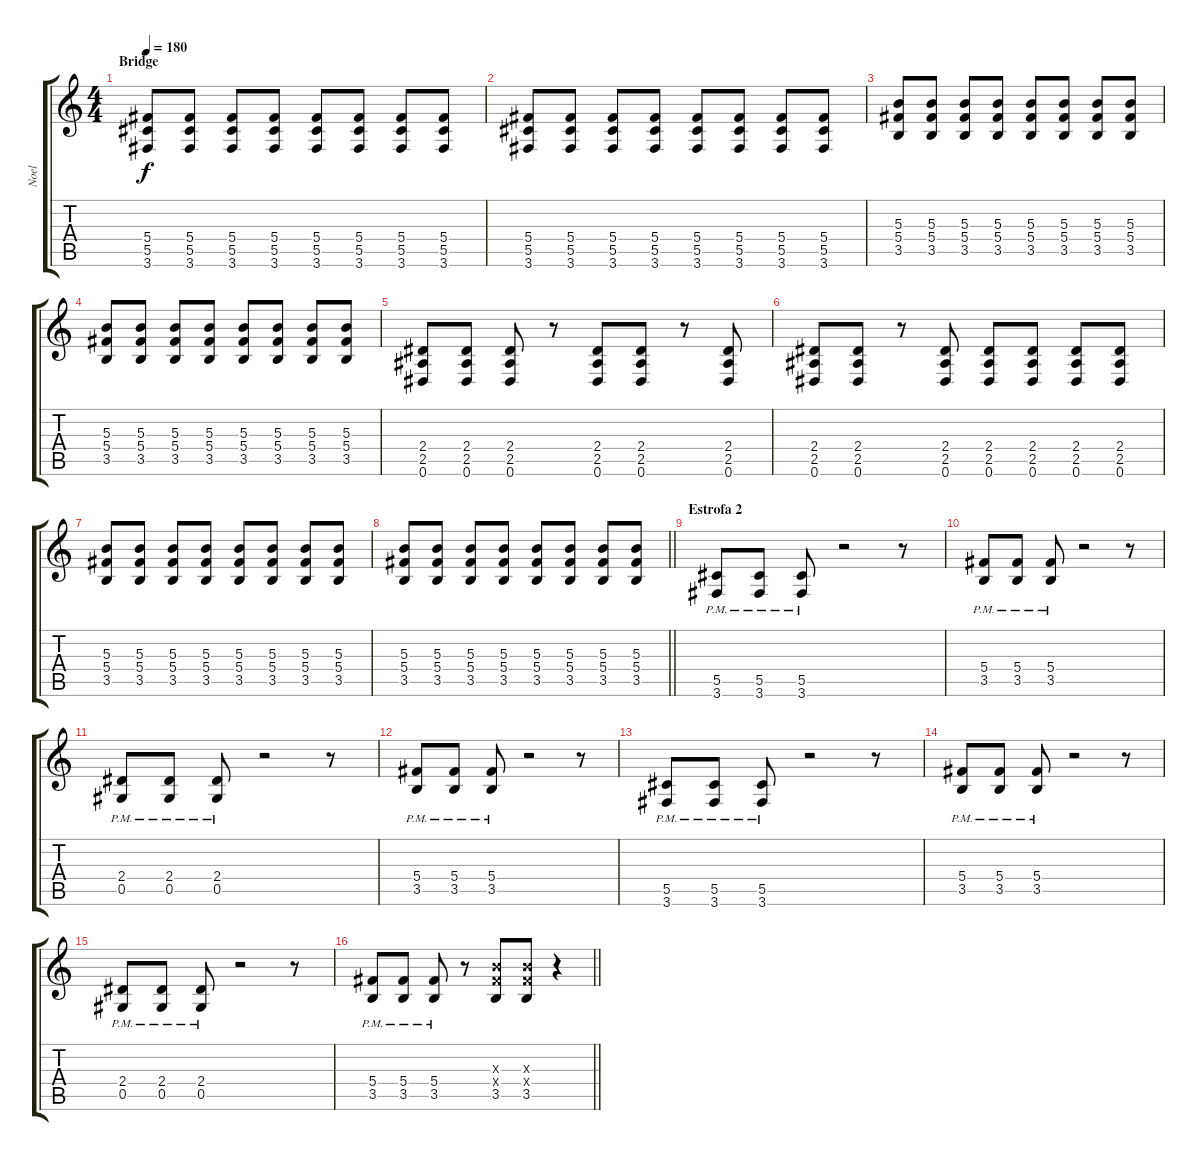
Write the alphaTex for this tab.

\track ("Noel" "Noel") {instrument overdrivenguitar}
\staff {score tabs}
\tuning (Eb4 Bb3 Gb3 Db3 Ab2 Eb2) {hide}
\ts (4 4)
\section ("" "Bridge")
\tempo 180
\clef g2
\ks c
(5.4 5.5 3.6).8{dy f} (5.4 5.5 3.6).8 (5.4 5.5 3.6).8 (5.4 5.5 3.6).8 (5.4 5.5 3.6).8 (5.4 5.5 3.6).8 (5.4 5.5 3.6).8 (5.4 5.5 3.6).8 |
(5.4 5.5 3.6).8 (5.4 5.5 3.6).8 (5.4 5.5 3.6).8 (5.4 5.5 3.6).8 (5.4 5.5 3.6).8 (5.4 5.5 3.6).8 (5.4 5.5 3.6).8 (5.4 5.5 3.6).8 |
(5.3 5.4 3.5).8 (5.3 5.4 3.5).8 (5.3 5.4 3.5).8 (5.3 5.4 3.5).8 (5.3 5.4 3.5).8 (5.3 5.4 3.5).8 (5.3 5.4 3.5).8 (5.3 5.4 3.5).8 |
(5.3 5.4 3.5).8 (5.3 5.4 3.5).8 (5.3 5.4 3.5).8 (5.3 5.4 3.5).8 (5.3 5.4 3.5).8 (5.3 5.4 3.5).8 (5.3 5.4 3.5).8 (5.3 5.4 3.5).8 |
(2.4 2.5 0.6).8 (2.4 2.5 0.6).8 (2.4 2.5 0.6).8 r.8 (2.4 2.5 0.6).8 (2.4 2.5 0.6).8 r.8 (2.4 2.5 0.6).8 |
(2.4 2.5 0.6).8 (2.4 2.5 0.6).8 r.8 (2.4 2.5 0.6).8 (2.4 2.5 0.6).8 (2.4 2.5 0.6).8 (2.4 2.5 0.6).8 (2.4 2.5 0.6).8 |
(5.3 5.4 3.5).8 (5.3 5.4 3.5).8 (5.3 5.4 3.5).8 (5.3 5.4 3.5).8 (5.3 5.4 3.5).8 (5.3 5.4 3.5).8 (5.3 5.4 3.5).8 (5.3 5.4 3.5).8 |
\barLineRight lightlight
(5.3 5.4 3.5).8 (5.3 5.4 3.5).8 (5.3 5.4 3.5).8 (5.3 5.4 3.5).8 (5.3 5.4 3.5).8 (5.3 5.4 3.5).8 (5.3 5.4 3.5).8 (5.3 5.4 3.5).8 |
\section ("" "Estrofa 2")
(5.5{pm} 3.6{pm}).8 (5.5{pm} 3.6{pm}).8 (5.5{pm} 3.6{pm}).8 r.2 r.8 |
(5.4{pm} 3.5{pm}).8 (5.4{pm} 3.5{pm}).8 (5.4{pm} 3.5{pm}).8 r.2 r.8 |
(2.4{pm} 0.5{pm}).8 (2.4{pm} 0.5{pm}).8 (2.4{pm} 0.5{pm}).8 r.2 r.8 |
(5.4{pm} 3.5{pm}).8 (5.4{pm} 3.5{pm}).8 (5.4{pm} 3.5{pm}).8 r.2 r.8 |
(5.5{pm} 3.6{pm}).8 (5.5{pm} 3.6{pm}).8 (5.5{pm} 3.6{pm}).8 r.2 r.8 |
(5.4{pm} 3.5{pm}).8 (5.4{pm} 3.5{pm}).8 (5.4{pm} 3.5{pm}).8 r.2 r.8 |
(2.4{pm} 0.5{pm}).8 (2.4{pm} 0.5{pm}).8 (2.4{pm} 0.5{pm}).8 r.2 r.8 |
\barLineRight lightlight
(5.4{pm} 3.5{pm}).8 (5.4{pm} 3.5{pm}).8 (5.4{pm} 3.5{pm}).8 r.8 (5.3{x} 5.4{x} 3.5).8 (5.3{x} 5.4{x} 3.5).8 r.4
